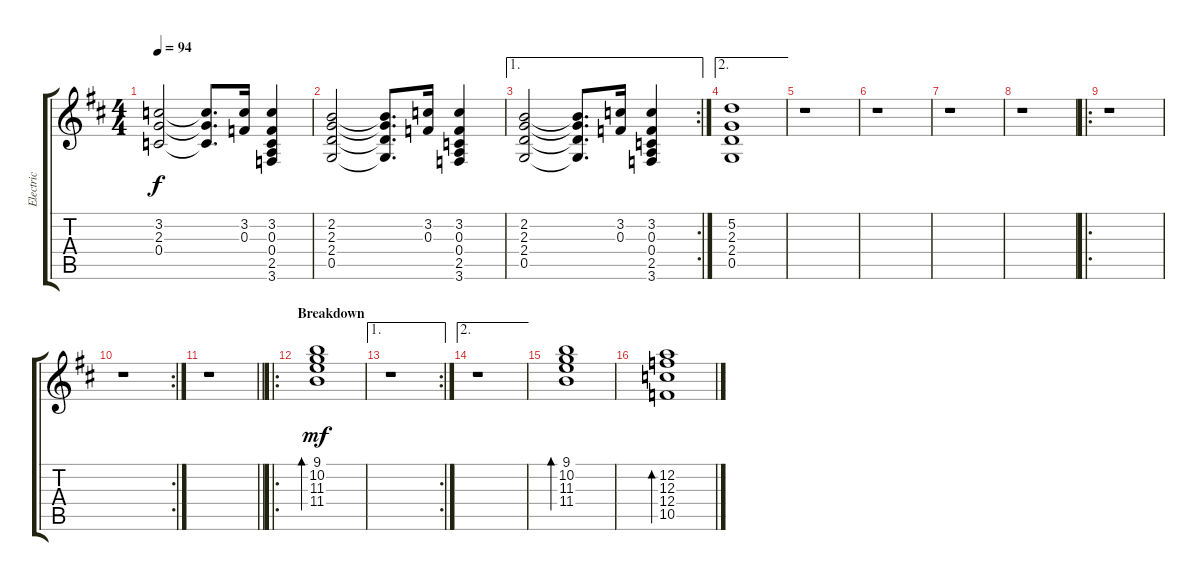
\track ("Electric" "Electric") {instrument distortionguitar}
\staff {score tabs}
\tuning (D4 A3 F3 C3 G2 D2) {hide}
\ts (4 4)
\tempo 94
\clef g2
\ks d
(3.2 2.3 0.4).2{dy f} (3.2{t} 2.3{t} 0.4{t}).8{d} (3.2 0.3).16 (3.2 0.3 0.4 2.5 3.6).4 |
(2.2 2.3 2.4 0.5).2 (2.2{t} 2.3{t} 2.4{t} 0.5{t}).8{d} (3.2 0.3).16 (3.2 0.3 0.4 2.5 3.6).4 |
\ae 1
\rc 2
(2.2 2.3 2.4 0.5).2 (2.2{t} 2.3{t} 2.4{t} 0.5{t}).8{d} (3.2 0.3).16 (3.2 0.3 0.4 2.5 3.6).4 |
\ae 2
(5.2 2.3 2.4 0.5).1 |
r.1 |
r.1 |
r.1 |
r.1 |
\ro
r.1 |
\rc 2
r.1 |
\barLineRight lightlight
r.1 |
\ro
\section ("" "Breakdown")
(9.1 10.2 11.3 11.4).1{bd 30 dy mf} |
\ae 1
\rc 2
r.1 |
\ae 2
r.1 |
(9.1 10.2 11.3 11.4).1{bd 30} |
(12.2 12.3 12.4 10.5).1{bd 30}
